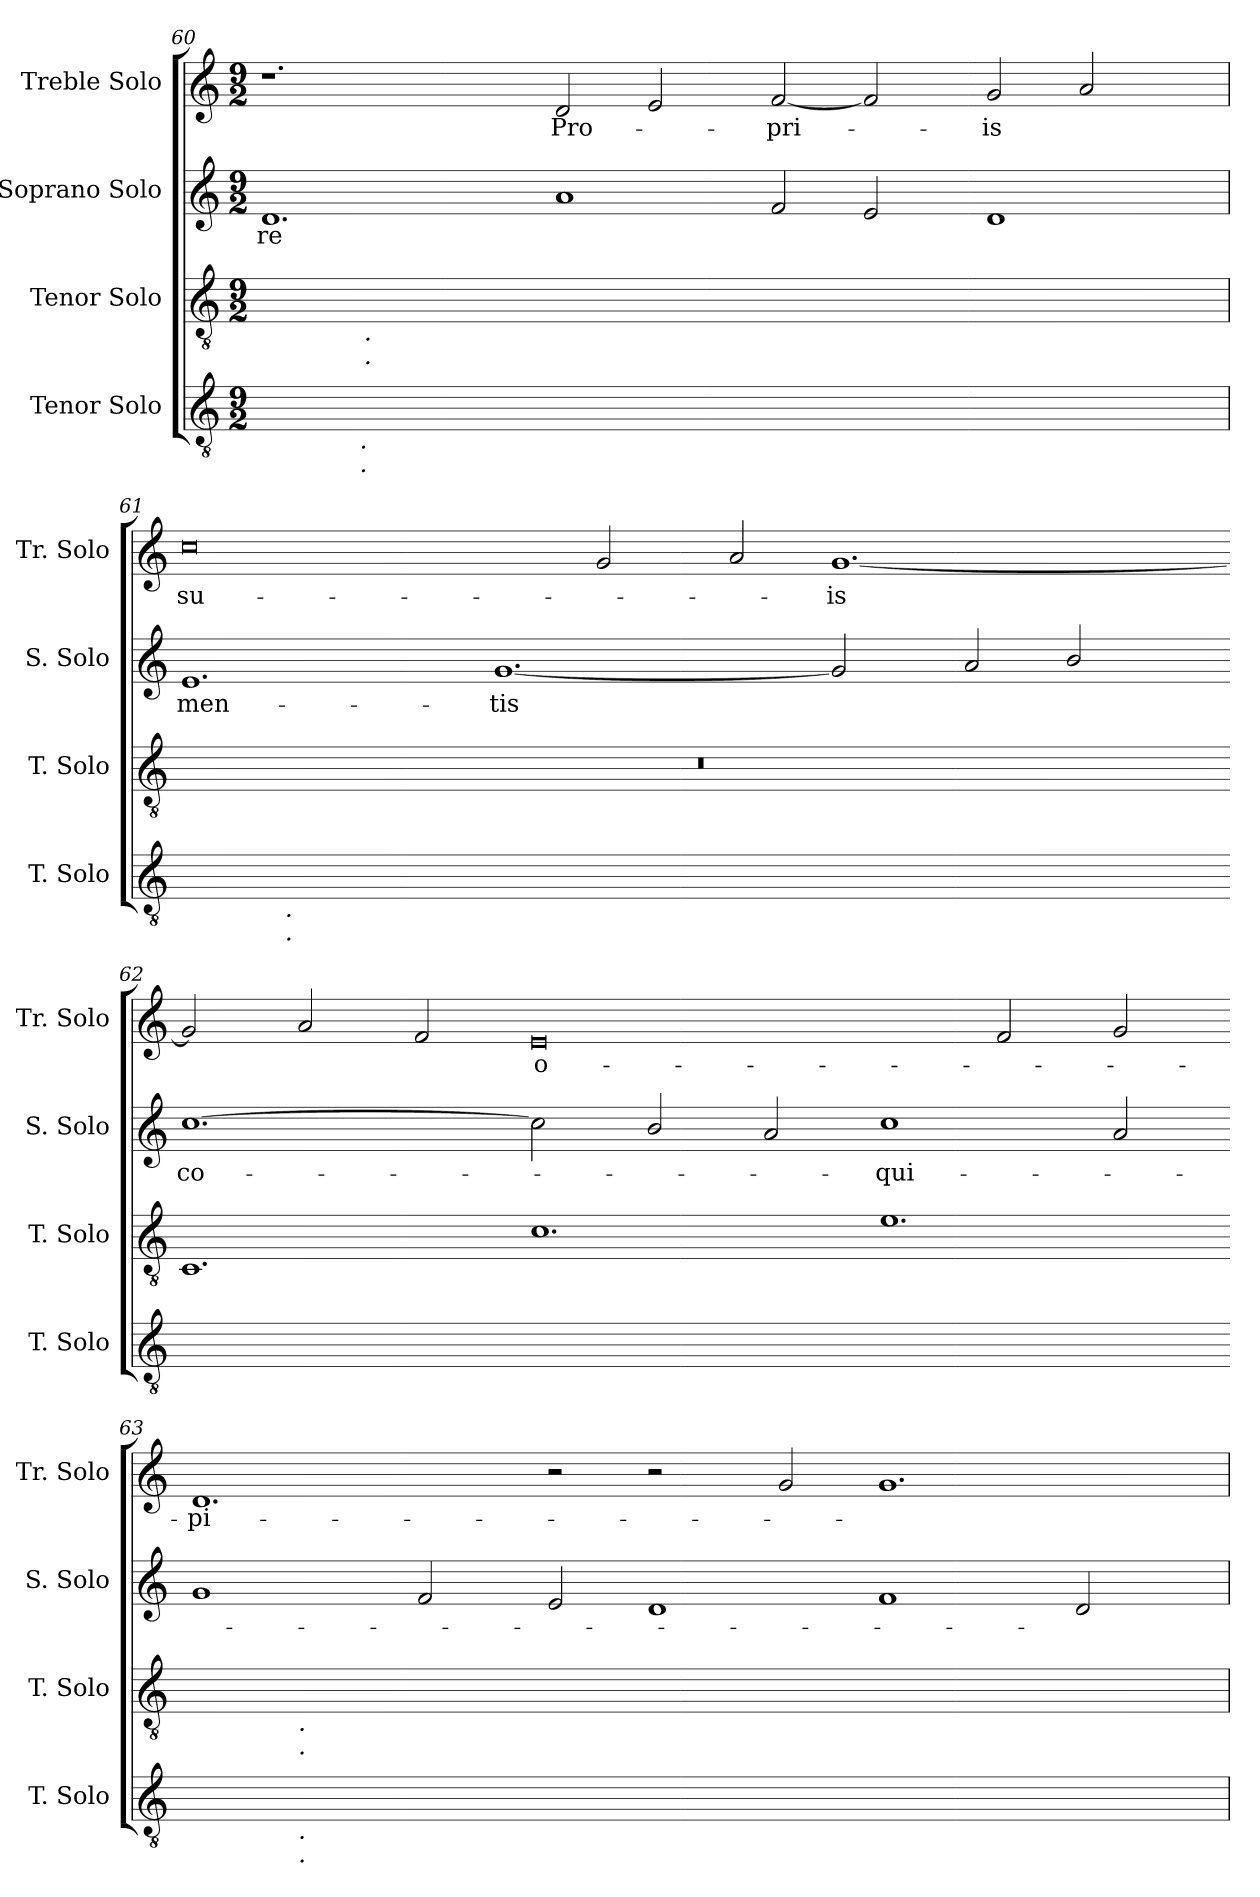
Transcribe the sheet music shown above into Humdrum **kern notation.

**kern	**kern	**kern	**text	**kern	**text
*part4	*part3	*part2	*part2	*part1	*part1
*staff4	*staff3	*staff2	*staff2	*staff1	*staff1
*I"Tenor Solo	*I"Tenor Solo	*I"Soprano Solo	*	*I"Treble Solo	*
*I'T. Solo	*I'T. Solo	*I'S. Solo	*	*I'Tr. Solo	*
*clefGv2	*clefGv2	*clefG2	*	*clefG2	*
*ITrd7c12	*ITrd7c12	*	*	*	*
*k[]	*k[]	*k[]	*	*k[]	*
*C:	*C:	*C:	*	*C:	*
*M9/2	*M9/2	*M9/2	*	*M9/2	*
=60	=60	=60	=60	=60	=60
!	!	!	!LO:LY:b:color=#000000	!	!
*^	*^	*	*	*	*
[>0.Diyy	4ryy	[<0.FFiyy	4ryy	1.di	-re	1.r	.
.	16ryy	.	16ryy	.	.	.	.
.	128..ryy	.	64ryy	.	.	.	.
!	!LO:TX:b:i:t=.	!	!	!	!	!	!
!	!LO:TX:b:i:t=.	!	!	!	!	!	!
.	1ryy	.	.	.	.	.	.
.	.	.	1024ryy	.	.	.	.
!	!	!	!LO:TX:b:i:t=.	!	!	!	!
!	!	!	!LO:TX:b:i:t=.	!	!	!	!
.	.	.	1ryy	.	.	.	.
.	1ryy	.	.	.	.	.	.
.	.	.	1ryy	.	.	.	.
!	!	!	!	!	!	!	!LO:LY:b:color=#000000
.	.	.	.	1ai	.	2di/	Pro-
.	.	.	.	.	.	2ei/	.
.	1ryy	.	.	.	.	.	.
.	.	.	1ryy	.	.	.	.
!	!	!	!	!	!	!	!LO:LY:b:color=#000000
.	.	.	.	2fi/	.	[<2fi/	-pri-
1.Diyy]	.	1.FFiyy]	.	2ei/	.	2fi/]	.
.	1ryy	.	.	.	.	.	.
.	.	.	1ryy	.	.	.	.
!	!	!	!	!	!	!	!LO:LY:b:color=#000000
.	.	.	.	1di	.	2gi/	-is
.	.	.	.	.	.	2ai/	.
.	8ryy	.	.	.	.	.	.
.	.	.	8ryy	.	.	.	.
.	32ryy	.	.	.	.	.	.
.	.	.	32ryy	.	.	.	.
.	64ryy	.	.	.	.	.	.
.	.	.	128...ryy	.	.	.	.
.	512ryy	.	.	.	.	.	.
!!LO:PB:g=z
=61	=61	=61	=61	=61	=61	=61	=61
!	!	!LO:N:vis=1	!	!	!	!	!
*	*	*v	*v	*	*	*	*
*	*	*^	*	*	*	*
!	!	!	!	!	!LO:LY:b:color=#000000	!	!
*	*	*v	*v	*	*	*	*
*	*	*^	*	*	*	*
!	!	!	!	!	!	!	!LO:LY:b:color=#000000
*	*	*v	*v	*	*	*	*
[>0.Ciyy	4ryy	2%9r	1.ei	men-	0cci	su-
.	16ryy	.	.	.	.	.
.	256.ryy	.	.	.	.	.
!	!LO:TX:b:i:t=.	!	!	!	!	!
!	!LO:TX:b:i:t=.	!	!	!	!	!
.	1ryy	.	.	.	.	.
.	1ryy	.	.	.	.	.
!	!	!	!	!LO:LY:b:color=#000000	!	!
.	.	.	[<1.gi	-tis	.	.
.	.	.	.	.	2gi/	.
.	1ryy	.	.	.	.	.
.	.	.	.	.	2ai/	.
!	!	!	!	!	!	!LO:LY:b:color=#000000
1.Ciyy_>	.	.	2gi/]	.	[<1.gi	-is
.	1ryy	.	.	.	.	.
.	.	.	2ai/	.	.	.
.	.	.	2bi/	.	.	.
.	8ryy	.	.	.	.	.
.	32ryy	.	.	.	.	.
.	64ryy	.	.	.	.	.
.	128ryy	.	.	.	.	.
.	512ryy	.	.	.	.	.
*v	*v	*	*	*	*	*
=62-	=62-	=62-	=62-	=62-	=62-
*^	*	*	*	*	*
!	!	!	!	!LO:LY:b:color=#000000	!	!
*v	*v	*	*	*	*	*
0.Ciyy_>	1.CCi	[>1.cci	co-	2gi/]	.
.	.	.	.	2ai/	.
.	.	.	.	2fi/	.
!	!	!	!	!	!LO:LY:b:color=#000000
.	1.Ci	2cci\]	.	0ei	o-
.	.	2bi/	.	.	.
.	.	2ai/	.	.	.
!	!	!	!LO:LY:b:color=#000000	!	!
1.Ciyy]	1.Ei	1cci	-qui-	.	.
.	.	.	.	2fi/	.
.	.	2ai/	.	2gi/	.
=63-	=63-	=63-	=63-	=63-	=63-
!LO:TX:a:t=b	!	!	!	!	!
!	!	!	!	!	!LO:LY:b:color=#000000
*^	*^	*	*	*	*
[<0.BB-iyy	4ryy	[>0.Diyy	4ryy	1gi	.	1.di	-pi-
.	16ryy	.	16ryy	.	.	.	.
.	128..ryy	.	128..ryy	.	.	.	.
!	!	!	!LO:TX:b:i:t=.	!	!	!	!
!	!	!	!LO:TX:b:i:t=.	!	!	!	!
!	!LO:TX:b:i:t=.	!	!	!	!	!	!
!	!LO:TX:b:i:t=.	!	!	!	!	!	!
.	1ryy	.	1ryy	.	.	.	.
.	.	.	.	2fi/	.	.	.
.	1ryy	.	1ryy	.	.	.	.
.	.	.	.	2ei/	.	2r	.
.	.	.	.	1di	.	2r	.
.	1ryy	.	1ryy	.	.	.	.
.	.	.	.	.	.	2gi/	.
1.BB-iyy]	.	1.Diyy]	.	1fi	.	1.gi	.
.	1ryy	.	1ryy	.	.	.	.
.	.	.	.	2di/	.	.	.
.	8ryy	.	8ryy	.	.	.	.
.	32ryy	.	32ryy	.	.	.	.
.	64ryy	.	64ryy	.	.	.	.
.	512ryy	.	512ryy	.	.	.	.
*v	*v	*	*	*	*	*	*
*	*v	*v	*	*	*	*
=	=	=	=	=	=
*-	*-	*-	*-	*-	*-
